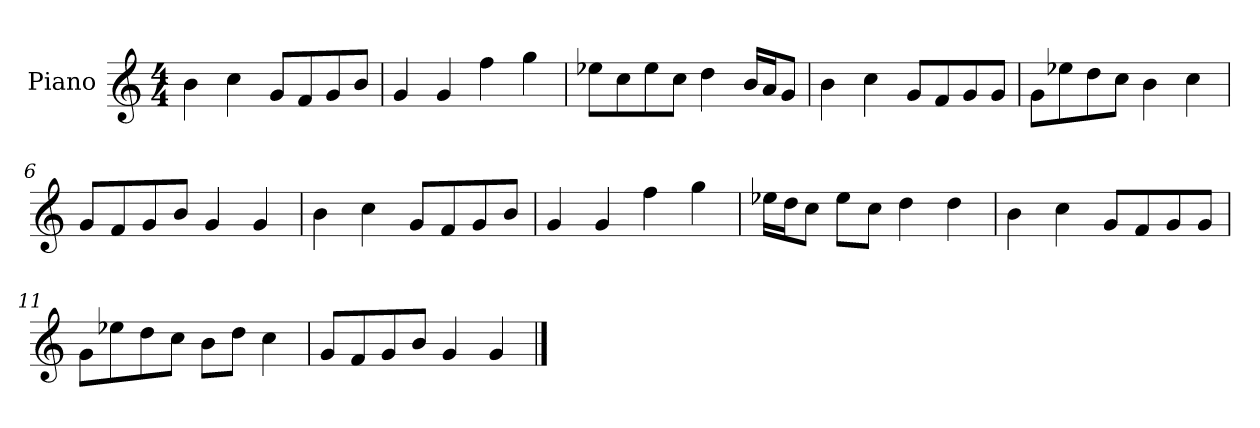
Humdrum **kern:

**kern
*part1
*staff1
*I"Piano
*I'P-no
*clefG2
*k[]
*M4/4
*MM90
=1
4b\
4cc\
8g/L
8f/
8g/
8b/J
=2
4g/
4g/
4ff\
4gg\
=3
8ee-X\L
8cc\
8ee-\
8cc\J
4dd\
16b/LL
16a/J
8g/J
=4
4b\
4cc\
8g/L
8f/
8g/
8g/J
=5
8g\L
8ee-X\
8dd\
8cc\J
4b\
4cc\
=6
8g/L
8f/
8g/
8b/J
4g/
4g/
!!LO:LB:g=z
=7
4b\
4cc\
8g/L
8f/
8g/
8b/J
=8
4g/
4g/
4ff\
4gg\
=9
16ee-X\LL
16dd\J
8cc\J
8ee-\L
8cc\J
4dd\
4dd\
=10
4b\
4cc\
8g/L
8f/
8g/
8g/J
=11
8g\L
8ee-X\
8dd\
8cc\J
8b\L
8dd\J
4cc\
=12
8g/L
8f/
8g/
8b/J
4g/
4g/
==
*-
